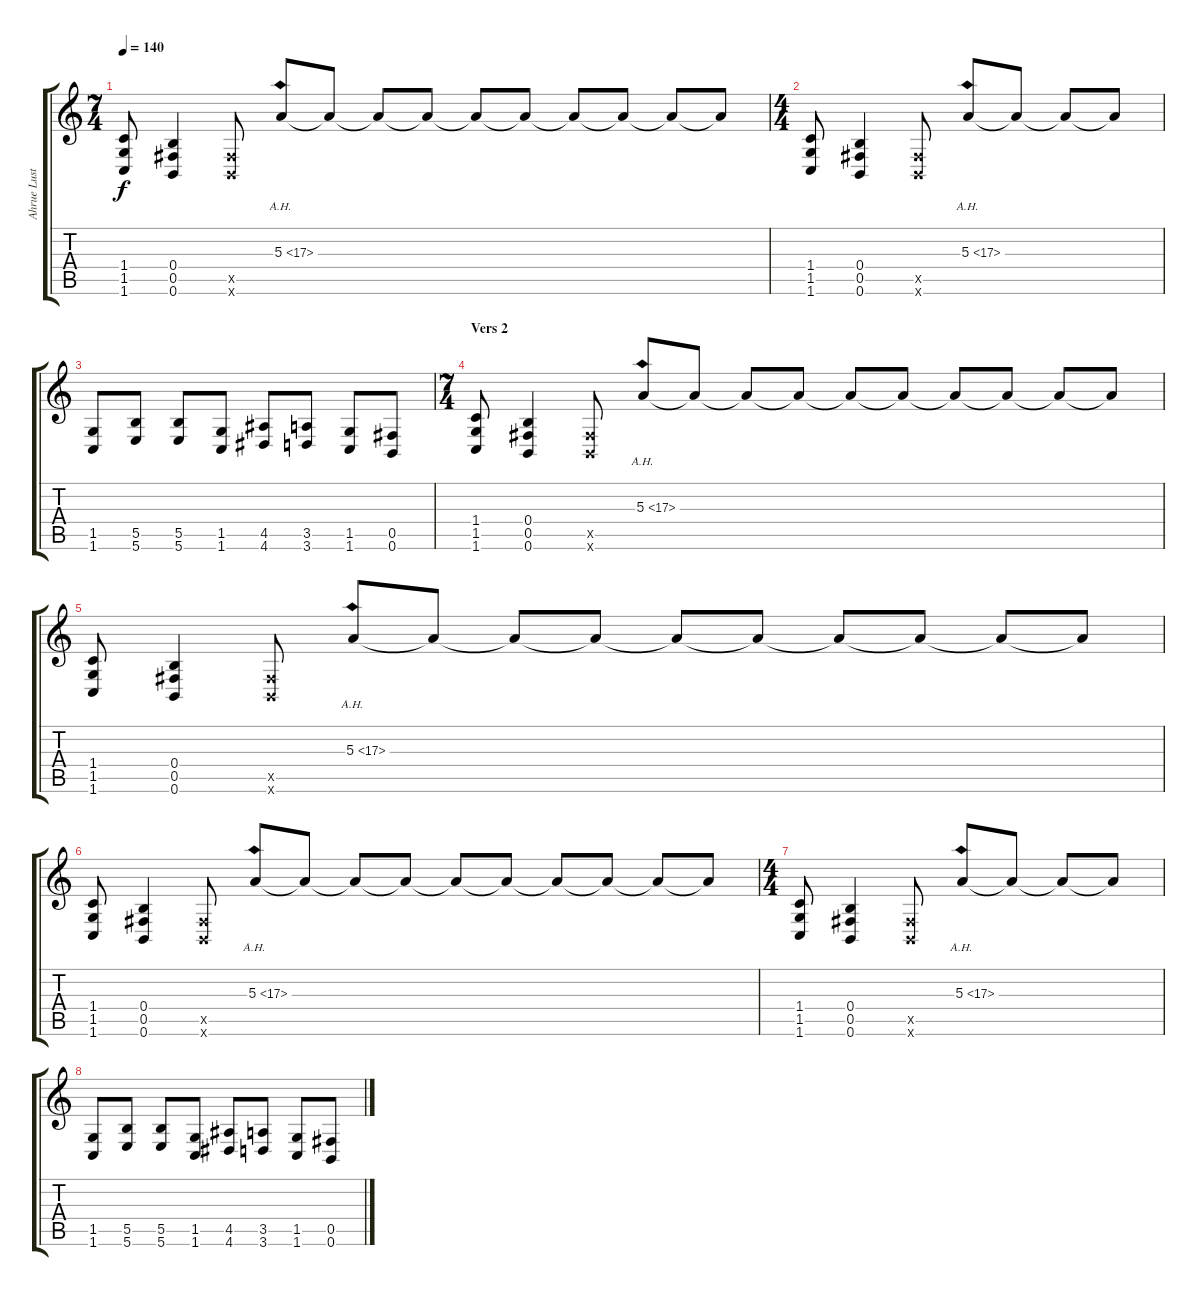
\track ("Ahrue Luster" "Ahrue Lust") {instrument distortionguitar}
\staff {score tabs}
\tuning (Db4 Ab3 E3 B2 Gb2 B1) {hide}
\ts (7 4)
\tempo 140
\clef g2
\ks c
(1.4 1.5 1.6).8{dy f} (0.4 0.5 0.6).4 (0.5{x} 0.6{x}).8 5.3{ah 12}.8 5.3{t}.8 5.3{t}.8 5.3{t}.8 5.3{t}.8 5.3{t}.8 5.3{t}.8 5.3{t}.8 5.3{t}.8 5.3{t}.8 |
\ts (4 4)
(1.4 1.5 1.6).8 (0.4 0.5 0.6).4 (0.5{x} 0.6{x}).8 5.3{ah 12}.8 5.3{t}.8 5.3{t}.8 5.3{t}.8 |
(1.5 1.6).8 (5.5 5.6).8 (5.5 5.6).8 (1.5 1.6).8 (4.5 4.6).8 (3.5 3.6).8 (1.5 1.6).8 (0.5 0.6).8 |
\ts (7 4)
\section ("" "Vers 2")
(1.4 1.5 1.6).8 (0.4 0.5 0.6).4 (0.5{x} 0.6{x}).8 5.3{ah 12}.8 5.3{t}.8 5.3{t}.8 5.3{t}.8 5.3{t}.8 5.3{t}.8 5.3{t}.8 5.3{t}.8 5.3{t}.8 5.3{t}.8 |
(1.4 1.5 1.6).8 (0.4 0.5 0.6).4 (0.5{x} 0.6{x}).8 5.3{ah 12}.8 5.3{t}.8 5.3{t}.8 5.3{t}.8 5.3{t}.8 5.3{t}.8 5.3{t}.8 5.3{t}.8 5.3{t}.8 5.3{t}.8 |
(1.4 1.5 1.6).8 (0.4 0.5 0.6).4 (0.5{x} 0.6{x}).8 5.3{ah 12}.8 5.3{t}.8 5.3{t}.8 5.3{t}.8 5.3{t}.8 5.3{t}.8 5.3{t}.8 5.3{t}.8 5.3{t}.8 5.3{t}.8 |
\ts (4 4)
(1.4 1.5 1.6).8 (0.4 0.5 0.6).4 (0.5{x} 0.6{x}).8 5.3{ah 12}.8 5.3{t}.8 5.3{t}.8 5.3{t}.8 |
(1.5 1.6).8 (5.5 5.6).8 (5.5 5.6).8 (1.5 1.6).8 (4.5 4.6).8 (3.5 3.6).8 (1.5 1.6).8 (0.5 0.6).8
